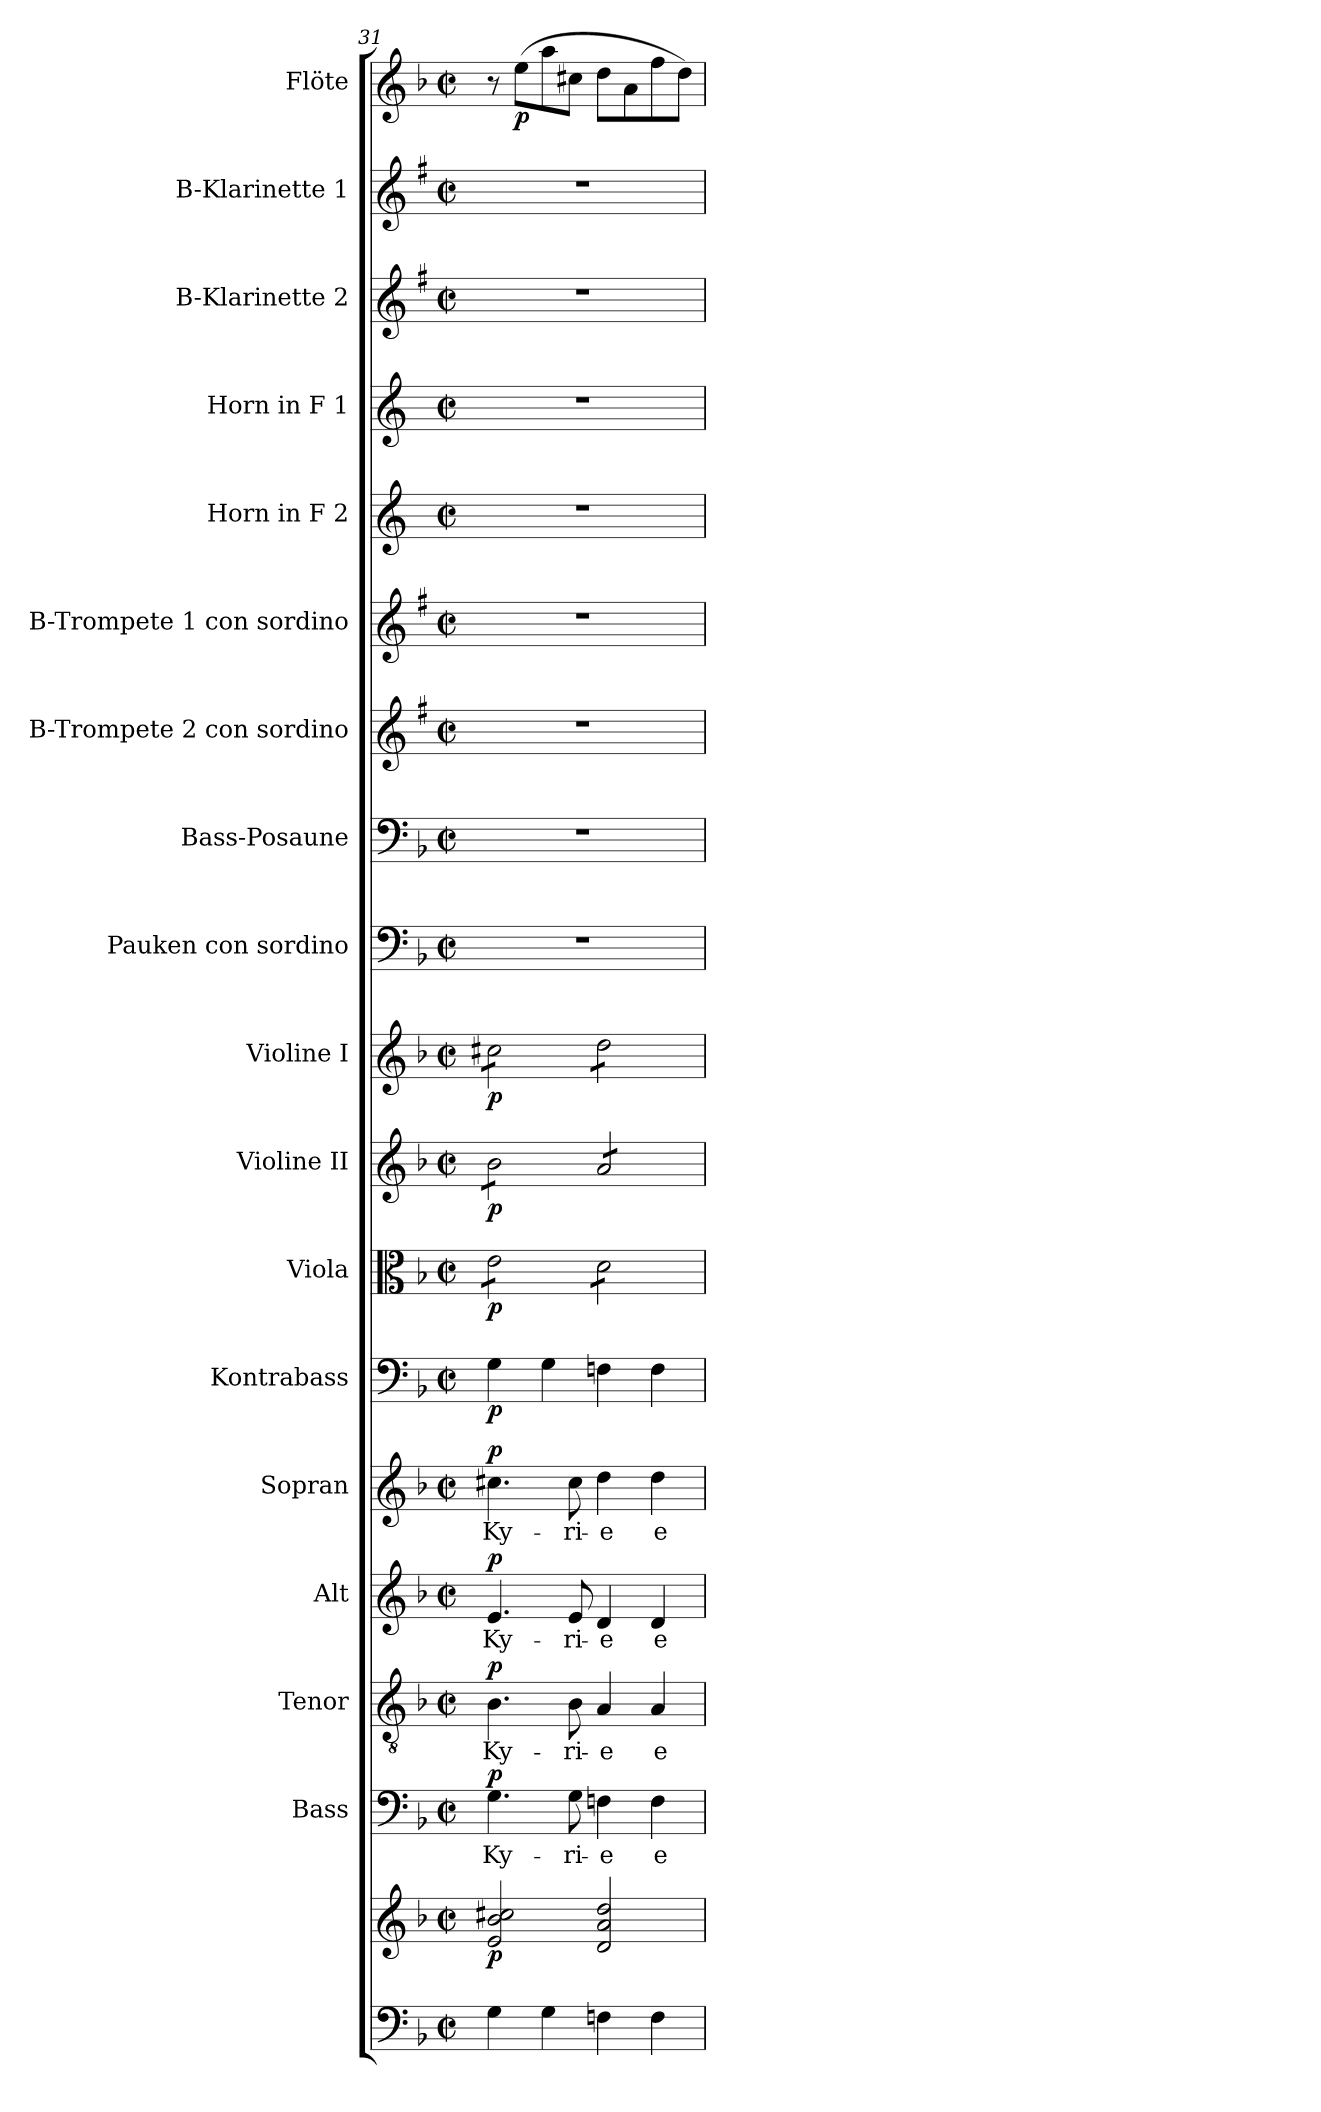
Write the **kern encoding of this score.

**kern	**kern	**dynam	**kern	**text	**dynam	**kern	**text	**dynam	**kern	**text	**dynam	**kern	**text	**dynam	**kern	**dynam	**kern	**dynam	**kern	**dynam	**kern	**dynam	**kern	**kern	**kern	**kern	**kern	**kern	**kern	**kern	**kern	**dynam
*part18	*part18	*part18	*part17	*part17	*part17	*part16	*part16	*part16	*part15	*part15	*part15	*part14	*part14	*part14	*part13	*part13	*part12	*part12	*part11	*part11	*part10	*part10	*part9	*part8	*part7	*part6	*part5	*part4	*part3	*part2	*part1	*part1
*staff19	*staff18	*staff18/19	*staff17	*staff17	*staff17	*staff16	*staff16	*staff16	*staff15	*staff15	*staff15	*staff14	*staff14	*staff14	*staff13	*staff13	*staff12	*staff12	*staff11	*staff11	*staff10	*staff10	*staff9	*staff8	*staff7	*staff6	*staff5	*staff4	*staff3	*staff2	*staff1	*staff1
*	*	*	*I"Bass	*	*	*I"Tenor	*	*	*I"Alt	*	*	*I"Sopran	*	*	*I"Kontrabass	*	*I"Viola	*	*I"Violine II	*	*I"Violine I	*	*I"Pauken con sordino	*I"Bass-Posaune	*I"B-Trompete 2 con sordino	*I"B-Trompete 1 con sordino	*I"Horn in F 2	*I"Horn in F 1	*I"B-Klarinette 2	*I"B-Klarinette 1	*I"Flöte	*
*	*	*	*I'B.	*	*	*I'T.	*	*	*I'A.	*	*	*I'S.	*	*	*I'Kb.	*	*I'Vla.	*	*I'Vl. II	*	*I'Vl. I	*	*I'Pk.	*I'B. Pos.	*I'B Trp. 2	*I'B Trp. 1	*	*	*I'B Kl. 2	*I'B Kl. 1	*I'Fl.	*
*clefF4	*clefG2	*	*clefF4	*	*	*clefGv2	*	*	*clefG2	*	*	*clefG2	*	*	*clefF4	*	*clefC3	*	*clefG2	*	*clefG2	*	*clefF4	*clefF4	*clefG2	*clefG2	*clefG2	*clefG2	*clefG2	*clefG2	*clefG2	*
*	*	*	*	*	*	*	*	*	*	*	*	*	*	*	*ITrd7c12	*	*	*	*	*	*	*	*	*	*ITrd1c2	*ITrd1c2	*ITrd4c7	*ITrd4c7	*ITrd1c2	*ITrd1c2	*	*
*k[b-]	*k[b-]	*	*k[b-]	*	*	*k[b-]	*	*	*k[b-]	*	*	*k[b-]	*	*	*k[b-]	*	*k[b-]	*	*k[b-]	*	*k[b-]	*	*k[b-]	*k[b-]	*k[b-]	*k[b-]	*k[b-]	*k[b-]	*k[b-]	*k[b-]	*k[b-]	*
*F:	*F:	*	*F:	*	*	*F:	*	*	*F:	*	*	*F:	*	*	*F:	*	*F:	*	*F:	*	*F:	*	*F:	*F:	*F:	*F:	*F:	*F:	*F:	*F:	*F:	*
*M2/2	*M2/2	*	*M2/2	*	*	*M2/2	*	*	*M2/2	*	*	*M2/2	*	*	*M2/2	*	*M2/2	*	*M2/2	*	*M2/2	*	*M2/2	*M2/2	*M2/2	*M2/2	*M2/2	*M2/2	*M2/2	*M2/2	*M2/2	*
*met(c|)	*met(c|)	*	*met(c|)	*	*	*met(c|)	*	*	*met(c|)	*	*	*met(c|)	*	*	*met(c|)	*	*met(c|)	*	*met(c|)	*	*met(c|)	*	*met(c|)	*met(c|)	*met(c|)	*met(c|)	*met(c|)	*met(c|)	*met(c|)	*met(c|)	*met(c|)	*
=31	=31	=31	=31	=31	=31	=31	=31	=31	=31	=31	=31	=31	=31	=31	=31	=31	=31	=31	=31	=31	=31	=31	=31	=31	=31	=31	=31	=31	=31	=31	=31	=31
!	!	!LO:DY:b	!	!LO:LY:b	!LO:DY:a	!	!LO:LY:b	!LO:DY:a	!	!LO:LY:b	!LO:DY:a	!	!LO:LY:b	!LO:DY:a	!	!LO:DY:b	!	!LO:DY:b	!	!LO:DY:b	!	!LO:DY:b	!	!	!	!	!	!	!	!	!	!
*	*	*	*	*	*	*	*	*	*	*	*	*	*	*	*	*	*tremolo	*	*	*	*	*	*	*	*	*	*	*	*	*	*	*
*	*	*	*	*	*	*	*	*	*	*	*	*	*	*	*	*	*	*	*tremolo	*	*	*	*	*	*	*	*	*	*	*	*	*
*	*	*	*	*	*	*	*	*	*	*	*	*	*	*	*	*	*	*	*	*	*tremolo	*	*	*	*	*	*	*	*	*	*	*
4G\	2e/ 2b-/ 2cc#X/	p	4.G\	Ky-	p	4.B-\	Ky-	p	4.e/	Ky-	p	4.cc#X\	Ky-	p	4GG\	p	8e\L	p	8b-\L	p	8cc#X\L	p	1r	1r	1r	1r	1r	1r	1r	1r	8r	.
!	!	!	!	!	!	!	!	!	!	!	!	!	!	!	!	!	!	!	!	!	!	!	!	!	!	!	!	!	!	!	!	!LO:DY:b
.	.	.	.	.	.	.	.	.	.	.	.	.	.	.	.	.	8e\	.	8b-\	.	8cc#X\	.	.	.	.	.	.	.	.	.	(>8ee\L	p
4G\	.	.	.	.	.	.	.	.	.	.	.	.	.	.	4GG\	.	8e\	.	8b-\	.	8cc#X\	.	.	.	.	.	.	.	.	.	8aa\	.
!	!	!	!	!LO:LY:b	!	!	!LO:LY:b	!	!	!LO:LY:b	!	!	!LO:LY:b	!	!	!	!	!	!	!	!	!	!	!	!	!	!	!	!	!	!	!
.	.	.	8G\	-ri-	.	8B-\	-ri-	.	8e/	-ri-	.	8cc#\	-ri-	.	.	.	8e\J	.	8b-\J	.	8cc#X\J	.	.	.	.	.	.	.	.	.	8cc#X\J	.
!	!	!	!	!LO:LY:b	!	!	!LO:LY:b	!	!	!LO:LY:b	!	!	!LO:LY:b	!	!	!	!	!	!	!	!	!	!	!	!	!	!	!	!	!	!	!
4Fn\	2d/ 2a/ 2dd/	.	4Fn\	-e	.	4A/	-e	.	4d/	-e	.	4dd\	-e	.	4FFn\	.	8d\L	.	8a/L	.	8dd\L	.	.	.	.	.	.	.	.	.	8dd\L	.
.	.	.	.	.	.	.	.	.	.	.	.	.	.	.	.	.	8d\	.	8a/	.	8dd\	.	.	.	.	.	.	.	.	.	8a\	.
!	!	!	!	!LO:LY:b	!	!	!LO:LY:b	!	!	!LO:LY:b	!	!	!LO:LY:b	!	!	!	!	!	!	!	!	!	!	!	!	!	!	!	!	!	!	!
4F\	.	.	4F\	e-	.	4A/	e-	.	4d/	e-	.	4dd\	e-	.	4FF\	.	8d\	.	8a/	.	8dd\	.	.	.	.	.	.	.	.	.	8ff\	.
.	.	.	.	.	.	.	.	.	.	.	.	.	.	.	.	.	8d\J	.	8a/J	.	8dd\J	.	.	.	.	.	.	.	.	.	8dd\J)	.
*	*	*	*	*	*	*	*	*	*	*	*	*	*	*	*	*	*	*	*	*	*Xtremolo	*	*	*	*	*	*	*	*	*	*	*
*	*	*	*	*	*	*	*	*	*	*	*	*	*	*	*	*	*	*	*Xtremolo	*	*	*	*	*	*	*	*	*	*	*	*	*
*	*	*	*	*	*	*	*	*	*	*	*	*	*	*	*	*	*Xtremolo	*	*	*	*	*	*	*	*	*	*	*	*	*	*	*
=	=	=	=	=	=	=	=	=	=	=	=	=	=	=	=	=	=	=	=	=	=	=	=	=	=	=	=	=	=	=	=	=
*-	*-	*-	*-	*-	*-	*-	*-	*-	*-	*-	*-	*-	*-	*-	*-	*-	*-	*-	*-	*-	*-	*-	*-	*-	*-	*-	*-	*-	*-	*-	*-	*-
